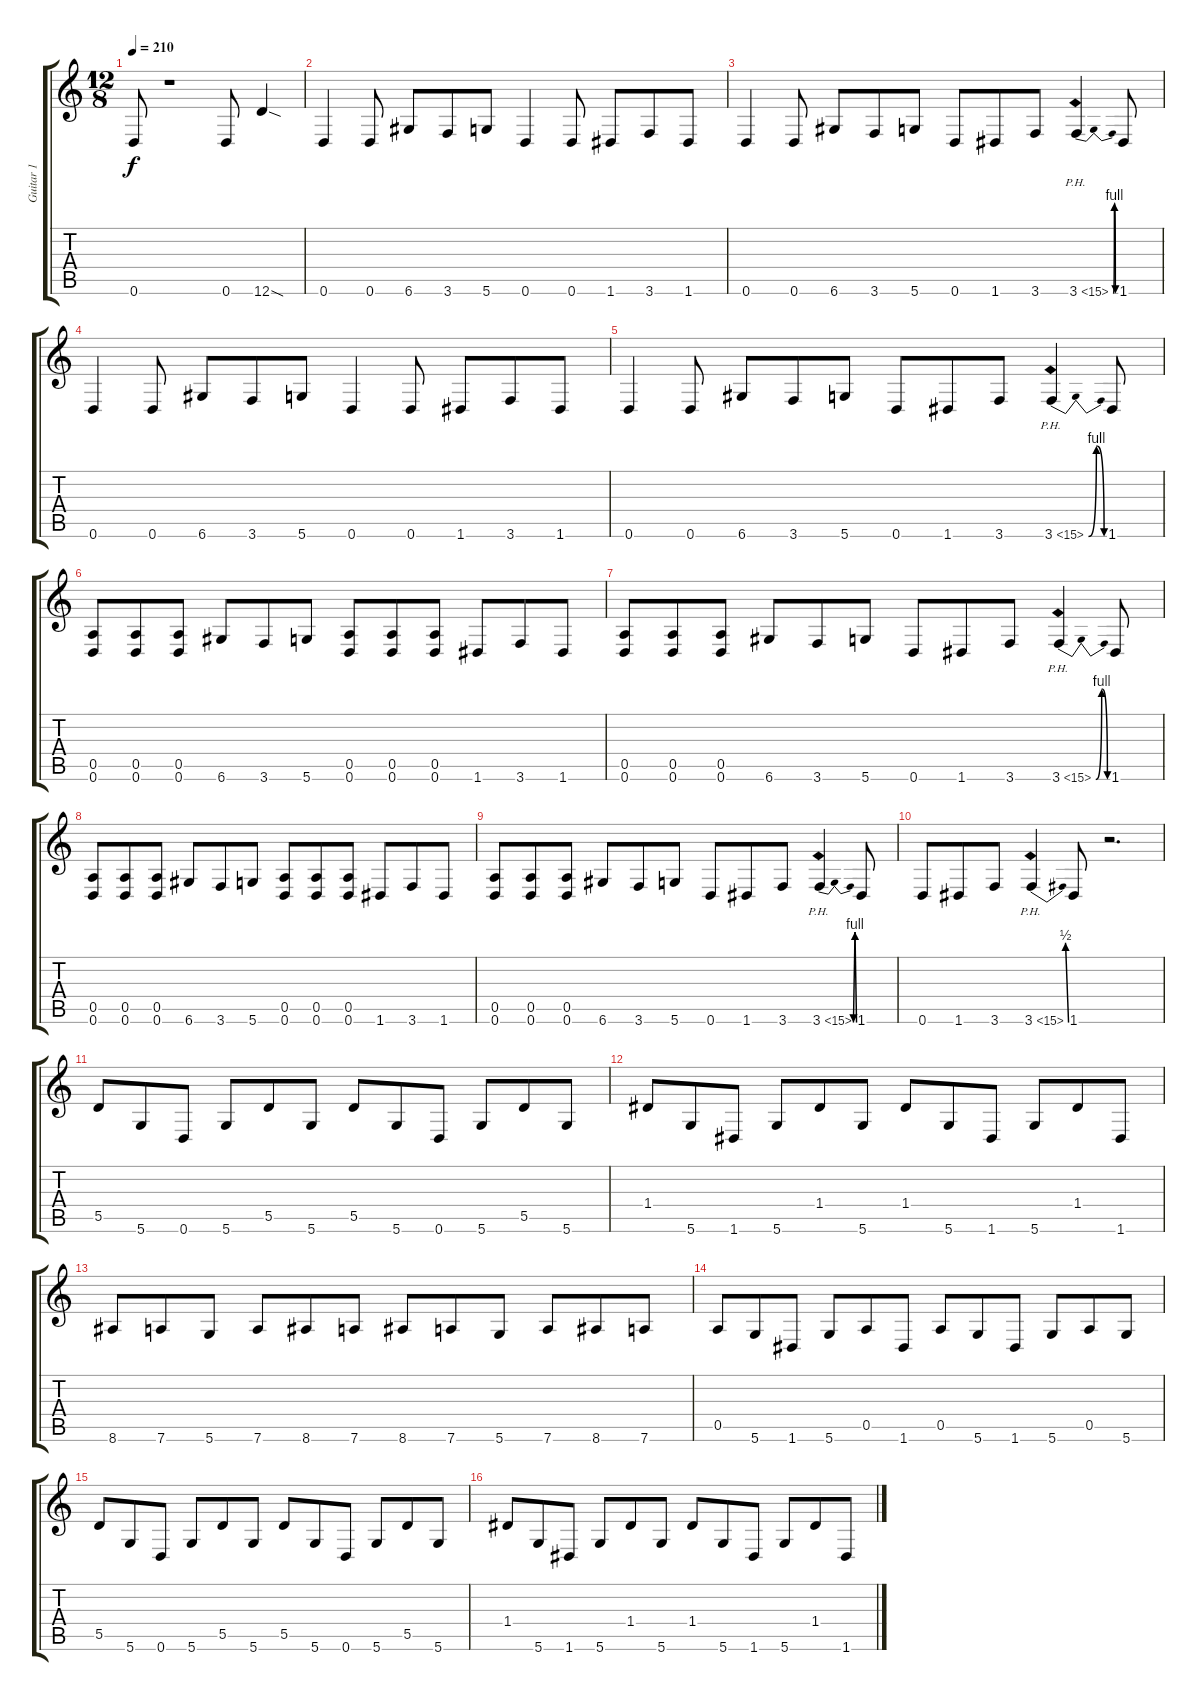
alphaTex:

\track ("Guitar 1" "Guitar 1") {instrument distortionguitar}
\staff {score tabs}
\tuning (E4 B3 G3 D3 A2 D2) {hide}
\ts (12 8)
\tempo 210
\clef g2
\ks c
0.6.8{dy f} r.1 0.6.8 12.6{sod}.4 |
0.6.4 0.6.8 6.6.8 3.6.8 5.6.8 0.6.4 0.6.8 1.6.8 3.6.8 1.6.8 |
0.6.4 0.6.8 6.6.8 3.6.8 5.6.8 0.6.8 1.6.8 3.6.8 3.6{be (bendrelease 0 0 30 4 30 4 60 0) ph 12}.4 1.6.8 |
0.6.4 0.6.8 6.6.8 3.6.8 5.6.8 0.6.4 0.6.8 1.6.8 3.6.8 1.6.8 |
0.6.4 0.6.8 6.6.8 3.6.8 5.6.8 0.6.8 1.6.8 3.6.8 3.6{be (bendrelease 0 0 30 4 30 4 60 0) ph 12}.4 1.6.8 |
(0.5 0.6).8 (0.5 0.6).8 (0.5 0.6).8 6.6.8 3.6.8 5.6.8 (0.5 0.6).8 (0.5 0.6).8 (0.5 0.6).8 1.6.8 3.6.8 1.6.8 |
(0.5 0.6).8 (0.5 0.6).8 (0.5 0.6).8 6.6.8 3.6.8 5.6.8 0.6.8 1.6.8 3.6.8 3.6{be (bendrelease 0 0 30 4 30 4 60 0) ph 12}.4 1.6.8 |
(0.5 0.6).8 (0.5 0.6).8 (0.5 0.6).8 6.6.8 3.6.8 5.6.8 (0.5 0.6).8 (0.5 0.6).8 (0.5 0.6).8 1.6.8 3.6.8 1.6.8 |
(0.5 0.6).8 (0.5 0.6).8 (0.5 0.6).8 6.6.8 3.6.8 5.6.8 0.6.8 1.6.8 3.6.8 3.6{be (bendrelease 0 0 30 4 30 4 60 0) ph 12}.4 1.6.8 |
0.6.8 1.6.8 3.6.8 3.6{be (bend 0 0 60 2) ph 12}.4 1.6.8 r.2{d} |
5.5.8 5.6.8 0.6.8 5.6.8 5.5.8 5.6.8 5.5.8 5.6.8 0.6.8 5.6.8 5.5.8 5.6.8 |
1.4.8 5.6.8 1.6.8 5.6.8 1.4.8 5.6.8 1.4.8 5.6.8 1.6.8 5.6.8 1.4.8 1.6.8 |
8.6.8 7.6.8 5.6.8 7.6.8 8.6.8 7.6.8 8.6.8 7.6.8 5.6.8 7.6.8 8.6.8 7.6.8 |
0.5.8 5.6.8 1.6.8 5.6.8 0.5.8 1.6.8 0.5.8 5.6.8 1.6.8 5.6.8 0.5.8 5.6.8 |
5.5.8 5.6.8 0.6.8 5.6.8 5.5.8 5.6.8 5.5.8 5.6.8 0.6.8 5.6.8 5.5.8 5.6.8 |
1.4.8 5.6.8 1.6.8 5.6.8 1.4.8 5.6.8 1.4.8 5.6.8 1.6.8 5.6.8 1.4.8 1.6.8
